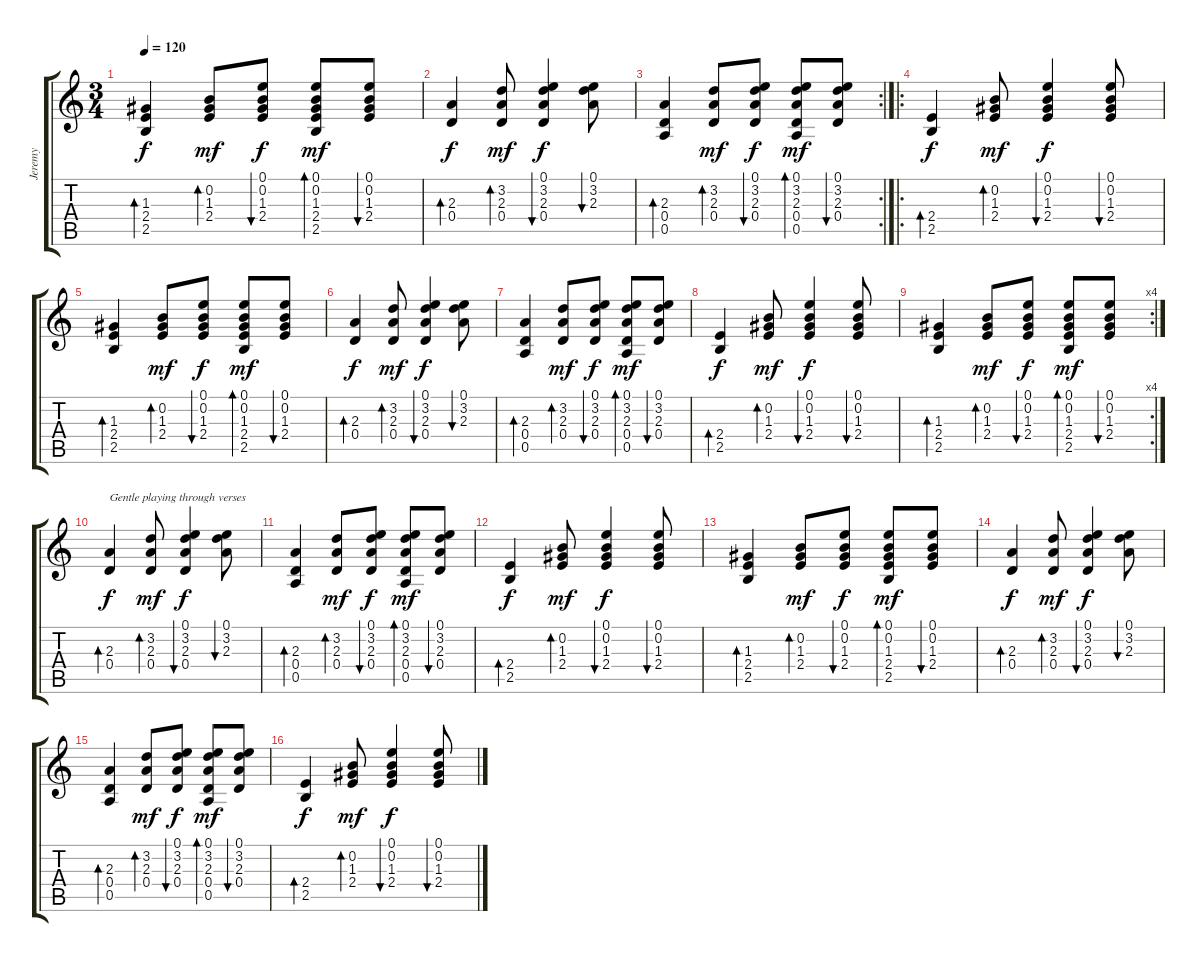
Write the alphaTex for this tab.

\track ("Jeremy" "Jeremy") {instrument acousticguitarsteel}
\staff {score tabs}
\tuning (E4 B3 G3 D3 A2 E2) {hide}
\ts (3 4)
\tempo 120
\clef g2
\ks c
(1.3 2.4 2.5).4{bd 30 dy f} (0.2 1.3 2.4).8{bd 30 dy mf} (0.1 0.2 1.3 2.4).8{bu 30 dy f} (0.1 0.2 1.3 2.4 2.5).8{bd 30 dy mf} (0.1 0.2 1.3 2.4).8{bu 30} |
(2.3 0.4).4{bd 30 dy f} (3.2 2.3 0.4).8{bd 30 dy mf} (0.1 3.2 2.3 0.4).4{bu 30 dy f} (0.1 3.2 2.3).8{bu 30} |
\rc 2
(2.3 0.4 0.5).4{bd 30} (3.2 2.3 0.4).8{bd 30 dy mf} (0.1 3.2 2.3 0.4).8{bu 30 dy f} (0.1 3.2 2.3 0.4 0.5).8{bd 30 dy mf} (0.1 3.2 2.3 0.4).8{bu 30} |
\ro
(2.4 2.5).4{bd 30 dy f} (0.2 1.3 2.4).8{bd 30 dy mf} (0.1 0.2 1.3 2.4).4{bu 30 dy f} (0.1 0.2 1.3 2.4).8{bu 30} |
(1.3 2.4 2.5).4{bd 30} (0.2 1.3 2.4).8{bd 30 dy mf} (0.1 0.2 1.3 2.4).8{bu 30 dy f} (0.1 0.2 1.3 2.4 2.5).8{bd 30 dy mf} (0.1 0.2 1.3 2.4).8{bu 30} |
(2.3 0.4).4{bd 30 dy f} (3.2 2.3 0.4).8{bd 30 dy mf} (0.1 3.2 2.3 0.4).4{bu 30 dy f} (0.1 3.2 2.3).8{bu 30} |
(2.3 0.4 0.5).4{bd 30} (3.2 2.3 0.4).8{bd 30 dy mf} (0.1 3.2 2.3 0.4).8{bu 30 dy f} (0.1 3.2 2.3 0.4 0.5).8{bd 30 dy mf} (0.1 3.2 2.3 0.4).8{bu 30} |
(2.4 2.5).4{bd 30 dy f} (0.2 1.3 2.4).8{bd 30 dy mf} (0.1 0.2 1.3 2.4).4{bu 30 dy f} (0.1 0.2 1.3 2.4).8{bu 30} |
\rc 4
(1.3 2.4 2.5).4{bd 30} (0.2 1.3 2.4).8{bd 30 dy mf} (0.1 0.2 1.3 2.4).8{bu 30 dy f} (0.1 0.2 1.3 2.4 2.5).8{bd 30 dy mf} (0.1 0.2 1.3 2.4).8{bu 30} |
(2.3 0.4).4{bd 30 txt "Gentle playing through verses" dy f} (3.2 2.3 0.4).8{bd 30 dy mf} (0.1 3.2 2.3 0.4).4{bu 30 dy f} (0.1 3.2 2.3).8{bu 30} |
(2.3 0.4 0.5).4{bd 30} (3.2 2.3 0.4).8{bd 30 dy mf} (0.1 3.2 2.3 0.4).8{bu 30 dy f} (0.1 3.2 2.3 0.4 0.5).8{bd 30 dy mf} (0.1 3.2 2.3 0.4).8{bu 30} |
(2.4 2.5).4{bd 30 dy f} (0.2 1.3 2.4).8{bd 30 dy mf} (0.1 0.2 1.3 2.4).4{bu 30 dy f} (0.1 0.2 1.3 2.4).8{bu 30} |
(1.3 2.4 2.5).4{bd 30} (0.2 1.3 2.4).8{bd 30 dy mf} (0.1 0.2 1.3 2.4).8{bu 30 dy f} (0.1 0.2 1.3 2.4 2.5).8{bd 30 dy mf} (0.1 0.2 1.3 2.4).8{bu 30} |
(2.3 0.4).4{bd 30 dy f} (3.2 2.3 0.4).8{bd 30 dy mf} (0.1 3.2 2.3 0.4).4{bu 30 dy f} (0.1 3.2 2.3).8{bu 30} |
(2.3 0.4 0.5).4{bd 30} (3.2 2.3 0.4).8{bd 30 dy mf} (0.1 3.2 2.3 0.4).8{bu 30 dy f} (0.1 3.2 2.3 0.4 0.5).8{bd 30 dy mf} (0.1 3.2 2.3 0.4).8{bu 30} |
(2.4 2.5).4{bd 30 dy f} (0.2 1.3 2.4).8{bd 30 dy mf} (0.1 0.2 1.3 2.4).4{bu 30 dy f} (0.1 0.2 1.3 2.4).8{bu 30}
